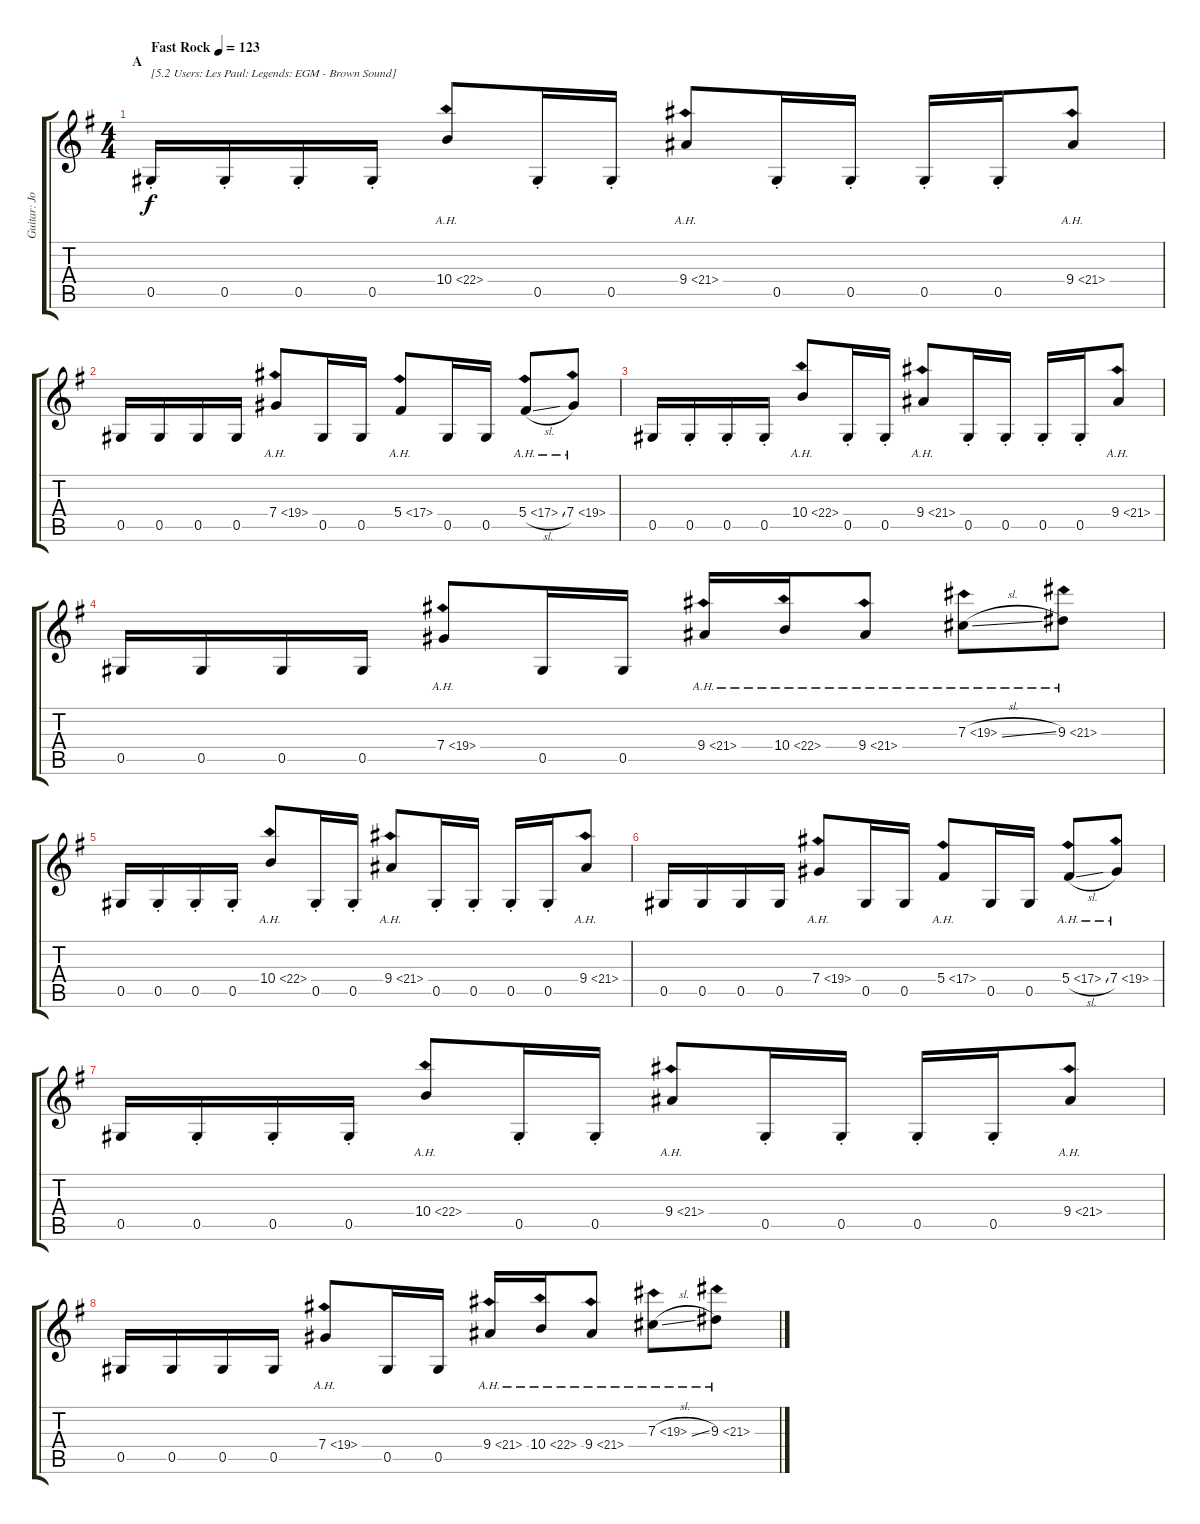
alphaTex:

\track ("Guitar: Jon" "Guitar: Jo") {instrument distortionguitar}
\staff {score tabs}
\tuning (Eb4 Bb3 Gb3 Db3 Ab2 Eb2) {hide}
\ts (4 4)
\section ("" "A")
\tempo (123 "Fast Rock")
\clef g2
\ks g
0.5{st}.16{txt "[5.2 Users: Les Paul: Legends: EGM - Brown Sound]" dy f instrument distortionguitar} 0.5{st}.16 0.5{st}.16 0.5{st}.16 10.4{ah 12}.8 0.5{st}.16 0.5{st}.16 9.4{ah 12}.8 0.5{st}.16 0.5{st}.16 0.5{st}.16 0.5{st}.16 9.4{ah 12}.8 |
0.5.16 0.5.16 0.5.16 0.5.16 7.4{ah 12}.8 0.5.16 0.5.16 5.4{ah 12}.8 0.5.16 0.5.16 5.4{ah 12 sl}.8 7.4{ah 12}.8 |
0.5.16 0.5{st}.16 0.5{st}.16 0.5{st}.16 10.4{ah 12}.8 0.5{st}.16 0.5{st}.16 9.4{ah 12}.8 0.5{st}.16 0.5{st}.16 0.5{st}.16 0.5{st}.16 9.4{ah 12}.8 |
0.5.16 0.5.16 0.5.16 0.5.16 7.4{ah 12}.8 0.5.16 0.5.16 9.4{ah 12}.16 10.4{ah 12}.16 9.4{ah 12}.8 7.3{ah 12 sl}.8 9.3{ah 12}.8 |
0.5.16 0.5{st}.16 0.5{st}.16 0.5{st}.16 10.4{ah 12}.8 0.5{st}.16 0.5{st}.16 9.4{ah 12}.8 0.5{st}.16 0.5{st}.16 0.5{st}.16 0.5{st}.16 9.4{ah 12}.8 |
0.5.16 0.5.16 0.5.16 0.5.16 7.4{ah 12}.8 0.5.16 0.5.16 5.4{ah 12}.8 0.5.16 0.5.16 5.4{ah 12 sl}.8 7.4{ah 12}.8 |
0.5.16 0.5{st}.16 0.5{st}.16 0.5{st}.16 10.4{ah 12}.8 0.5{st}.16 0.5{st}.16 9.4{ah 12}.8 0.5{st}.16 0.5{st}.16 0.5{st}.16 0.5{st}.16 9.4{ah 12}.8 |
0.5.16 0.5.16 0.5.16 0.5.16 7.4{ah 12}.8 0.5.16 0.5.16 9.4{ah 12}.16 10.4{ah 12}.16 9.4{ah 12}.8 7.3{ah 12 sl}.8 9.3{ah 12}.8
